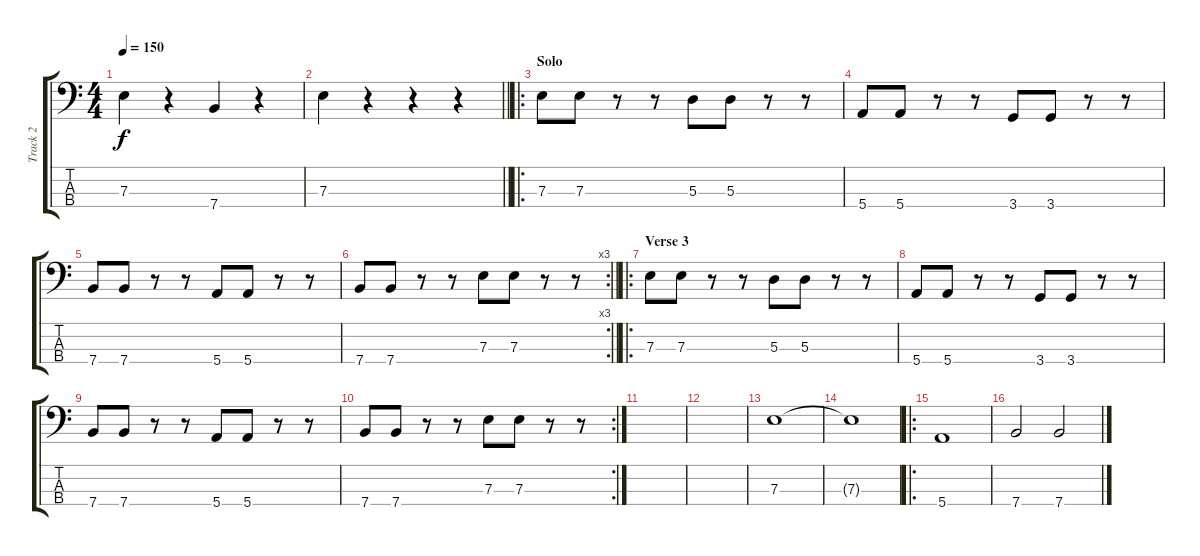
\track ("Track 2" "Track 2") {instrument electricbassfinger}
\staff {score tabs}
\tuning (G2 D2 A1 E1) {hide}
\ts (4 4)
\tempo 150
\clef f4
\ks c
7.3.4{dy f} r.4 7.4.4 r.4 |
\barLineRight lightlight
7.3.4 r.4 r.4 r.4 |
\ro
\section ("" "Solo")
7.3.8 7.3.8 r.8 r.8 5.3.8 5.3.8 r.8 r.8 |
5.4.8 5.4.8 r.8 r.8 3.4.8 3.4.8 r.8 r.8 |
7.4.8 7.4.8 r.8 r.8 5.4.8 5.4.8 r.8 r.8 |
\rc 3
\barLineRight lightlight
7.4.8 7.4.8 r.8 r.8 7.3.8 7.3.8 r.8 r.8 |
\ro
\section ("" "Verse 3")
7.3.8 7.3.8 r.8 r.8 5.3.8 5.3.8 r.8 r.8 |
5.4.8 5.4.8 r.8 r.8 3.4.8 3.4.8 r.8 r.8 |
7.4.8 7.4.8 r.8 r.8 5.4.8 5.4.8 r.8 r.8 |
\rc 2
7.4.8 7.4.8 r.8 r.8 7.3.8 7.3.8 r.8 r.8 |
|
|
7.3.1 |
7.3{t}.1 |
\ro
5.4.1 |
7.4.2 7.4.2
